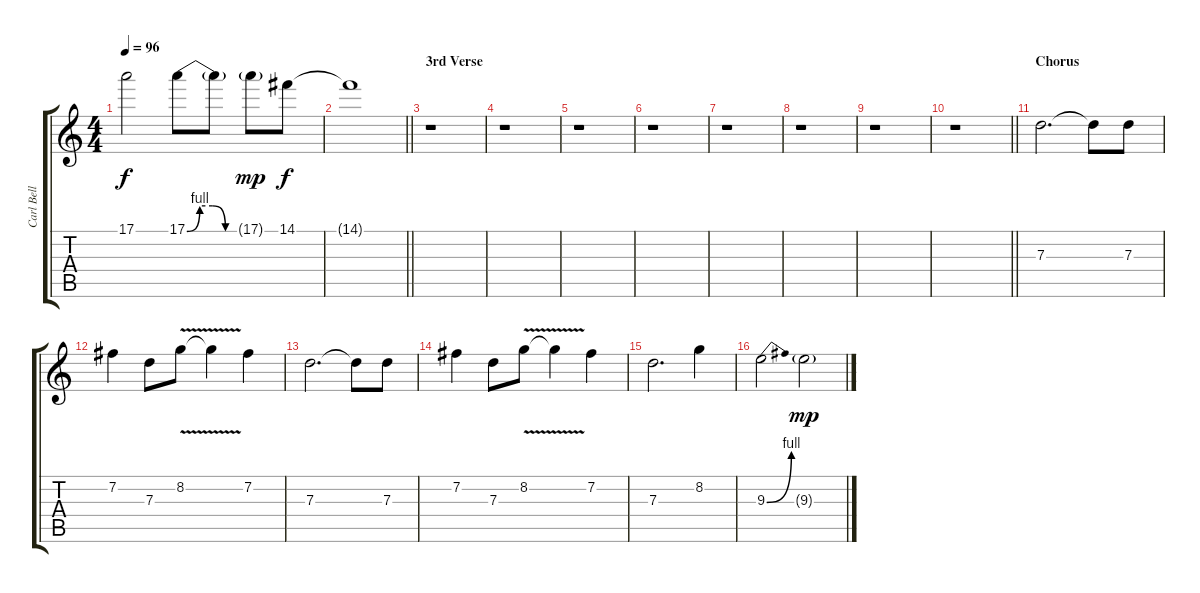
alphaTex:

\track ("Carl Bell (Lead Guitar)" "Carl Bell ") {instrument overdrivenguitar}
\staff {score tabs}
\tuning (E4 B3 G3 D3 A2 E2) {hide}
\ts (4 4)
\tempo 96
\clef g2
\ks c
17.1.2{dy f} 17.1{be (custom 0 0 15 4 30 4 45 0 60 0)}.8 17.1{t}.8 17.1{g}.8{dy mp} 14.1.8{dy f} |
\barLineRight lightlight
14.1{t}.1 |
\section ("" "3rd Verse")
r.1 |
r.1 |
r.1 |
r.1 |
r.1 |
r.1 |
r.1 |
\barLineRight lightlight
r.1 |
\section ("" "Chorus")
7.3.2{d volume 9} 7.3{t}.8 7.3.8 |
7.2.4 7.3.8 8.2{v}.8 8.2{t}.4 7.2.4 |
7.3.2{d} 7.3{t}.8 7.3.8 |
7.2.4 7.3.8 8.2{v}.8 8.2{t}.4 7.2.4 |
7.3.2{d} 8.2.4 |
9.3{be (bend 0 0 60 4)}.2 9.3{g}.2{dy mp}
